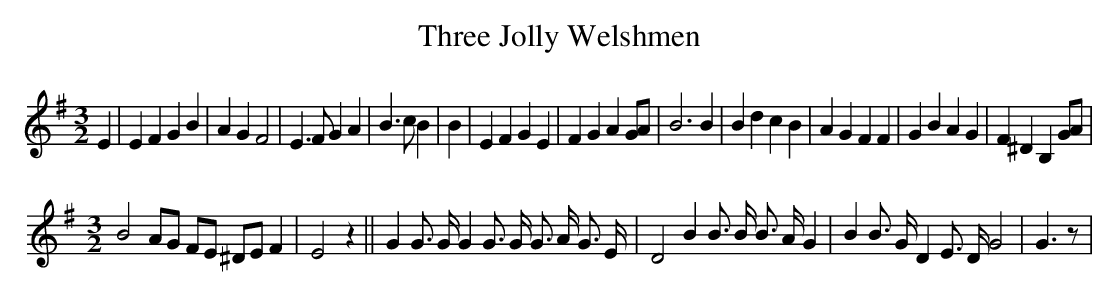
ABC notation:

X:1
T:Three Jolly Welshmen
M:3/2
L:1/4
K:G
 E| E F G B| A G F2| E3/2 F/2 G A| B3/2 c/2 B| B| E F G E| F G A G/2A/2|\
 B3 B| B d c B| A G F F| G B A G| F ^D B, G/2A/2|
M:3/2
 B2 A/2G/2 F/2E/2 ^D/2E/2 F| E2 z|| G G3/4 G/4 G G3/4 G/4 G3/4 A/4 G3/4 E/4|\
 D2 B B3/4 B/4 B3/4 A/4 G| B B3/4 G/4 D E3/4 D/4 G2| G3/2 z/2|
